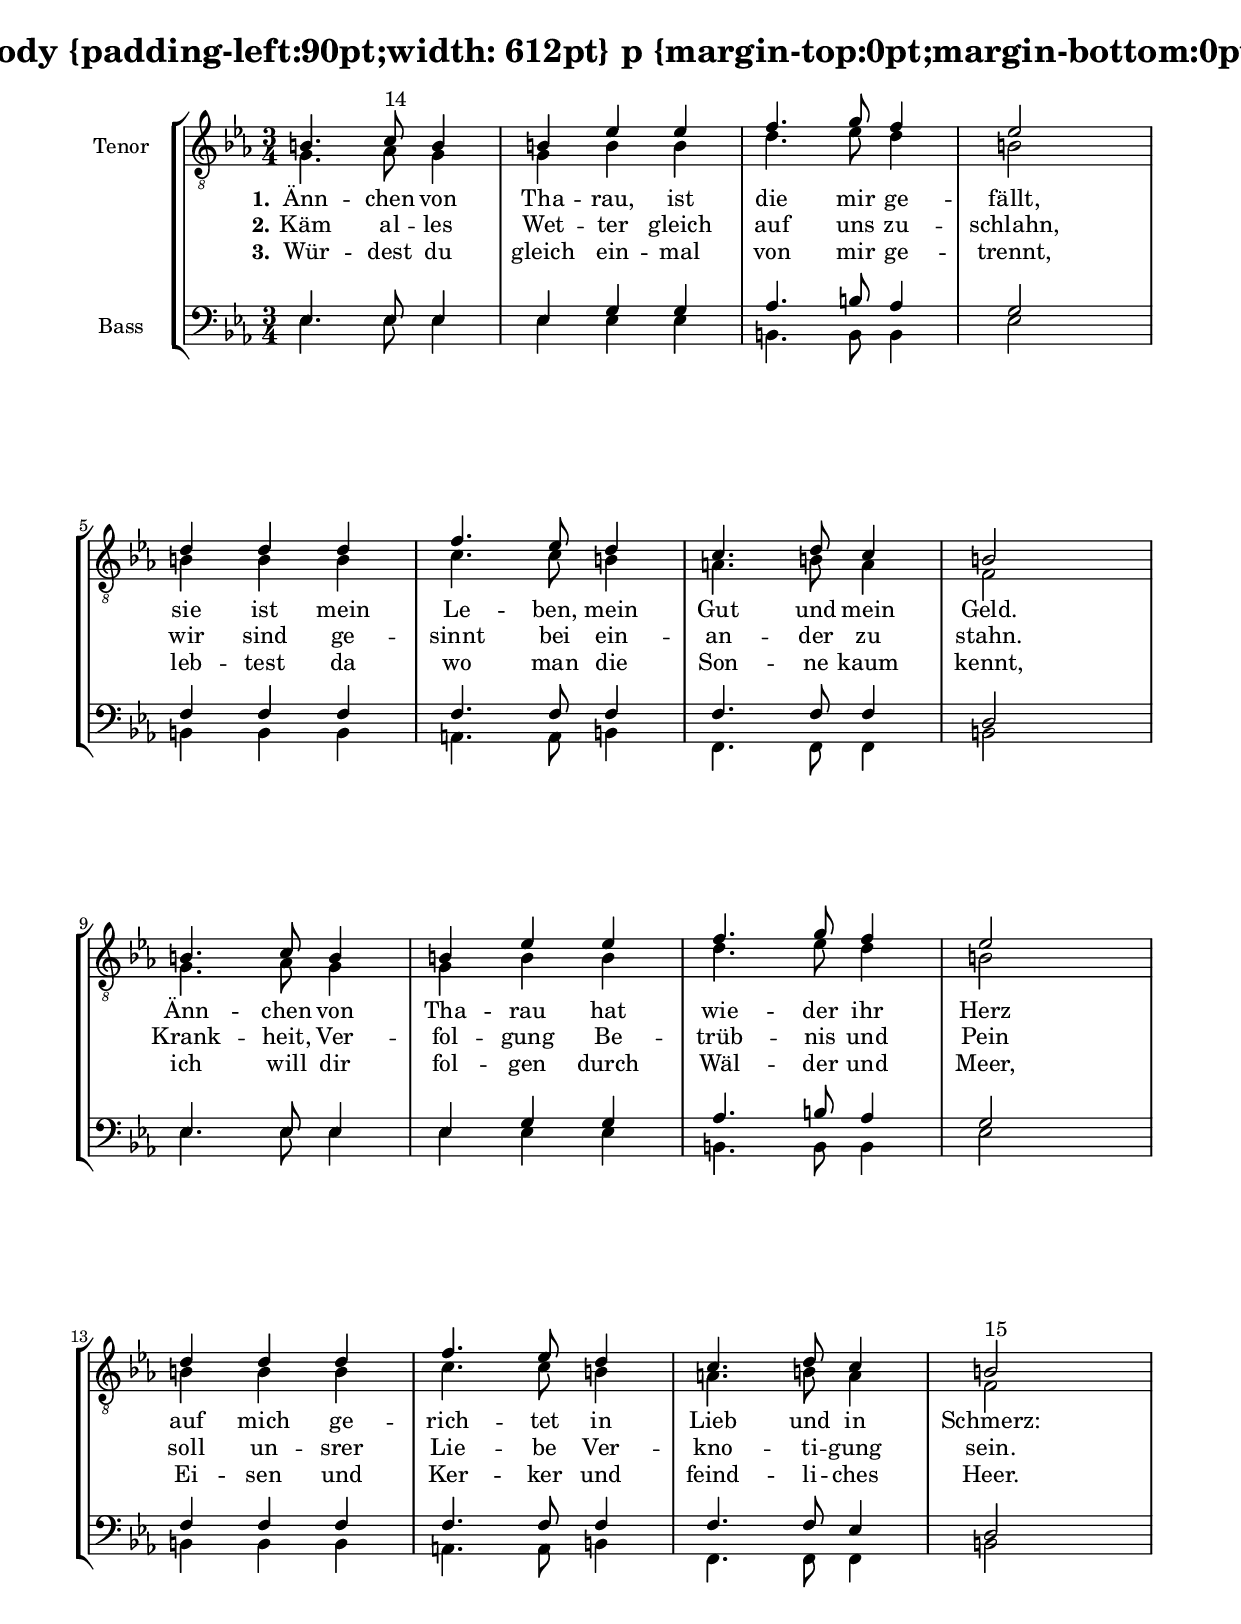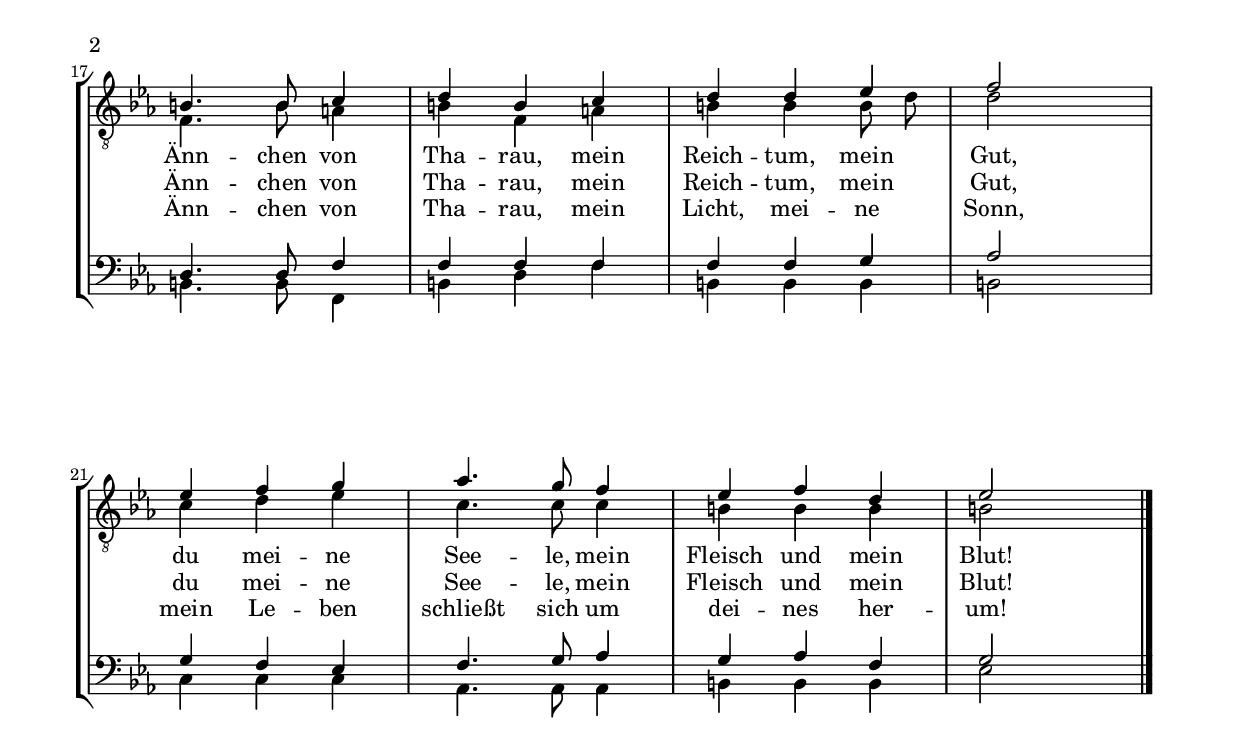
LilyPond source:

\version "2.24.3"
% automatically converted by musicxml2ly from Ännchen von Tharau (CIS Buch).musicxml
\pointAndClickOff

\header {
    encodingsoftware = "MuseScore 4.3.2"
    encodingdate = "2024-07-19"
    title = \markup \column {
        \line { "body {padding-left:90pt;width: 612pt} p {margin-top:0pt;margin-bottom:0pt}"}
        \line { ""} }
   
    }

#(set-global-staff-size 18.28571428571429)
\paper {
   
    paper-width = 21.01\cm
    paper-height = 29.69\cm
    top-margin = 1.5\cm
    bottom-margin = 1.5\cm
    left-margin = 1.5\cm
    right-margin = 1.5\cm
    indent = 1.6161538461538463\cm
    }
\layout {
    \context { \Score
        autoBeaming = ##f
        }
    }
PartPOneVoiceOne = \relative b {
    \clef "treble_8" \time 3/4 \key es \major |
 b4. c8 ^ "14" b4 |
 b4 es4 es4 |
 f4. g8 f4 |
 es2 s4 \break |
 d4 d4 d4 |
 f4. es8 d4 |
 c4. d8 c4 |
 b2 s4 \break |
 b4. c8 b4 |
 b4 es4 es4 |
 f4. g8 f4 |
 es2 s4 \break |
 d4 d4 d4 |
 f4. es8 d4 |
 c4. d8 c4 |
 b2 ^ "15" s4 \pageBreak |
 b4. b8 c4 |
 d4 b4 c4 |
 d4 d4 es4 |
 f2 s4 \break |
 es4 f4 g4 |
 as4. g8 f4 |
 es4 f4 d4 |
 es2 s4 | \bar "|."
    }

PartPOneVoiceOneLyricsOne = \lyricmode {\set ignoreMelismata = ##t Änn
    -- chen von Tha -- "rau," ist die mir ge -- "fällt," sie ist mein Le
    -- "ben," mein Gut und mein "Geld." Änn -- chen von Tha -- rau hat
    wie -- der ihr Herz auf mich ge -- rich -- tet in Lieb und in
    "Schmerz:" Änn -- chen von Tha -- "rau," mein Reich -- "tum," mein
    "Gut," du mei -- ne See -- "le," mein Fleisch und mein "Blut!"
    }

PartPOneVoiceOneLyricsTwo = \lyricmode {\set ignoreMelismata = ##t Käm
    al -- les Wet -- ter gleich auf uns zu -- "schlahn," wir sind ge --
    sinnt bei ein -- an -- der zu "stahn." Krank -- "heit," Ver -- fol
    -- gung Be -- trüb -- nis und Pein soll un -- srer Lie -- be Ver --
    kno -- ti -- gung "sein." Änn -- chen von Tha -- "rau," mein Reich
    -- "tum," mein "Gut," du mei -- ne See -- "le," mein Fleisch und
    mein "Blut!"
    }

PartPOneVoiceOneLyricsThree = \lyricmode {\set ignoreMelismata = ##t
    Wür -- dest du gleich ein -- mal von mir ge -- "trennt," leb -- test
    da wo man die Son -- ne kaum "kennt," ich will dir fol -- gen durch
    Wäl -- der und "Meer," Ei -- sen und Ker -- ker und feind -- li --
    ches "Heer." Änn -- chen von Tha -- "rau," mein "Licht," mei -- ne
    "Sonn," mein Le -- ben schließt sich um dei -- nes her -- "um!"
    }
 PartPOneVoiceTwo = \relative g { \clef "treble_8" \time 3/4 \key es \major |
 g4. as8 g4 |
 g4 b4 b4 |
 d4. es8 d4 |
 b2 s4 \break |
 b4 b4 b4 |
 c4. c8 b4 |
 a4. b8 a4 |
 f2 s4 \break |
 g4. as8 g4 |
 g4 b4 b4 |
 d4. es8 d4 |
 b2 s4 \break |
 b4 b4 b4 |
 c4. c8 b4 |
 a4. b8 a4 |
 f2 s4 \pageBreak |
 f4. b8 a4 |
 b4 f4 a4 |
 b4 b4 b8 d8 |
  d2 s4 \break |
 c4 d4 es4 |
 c4. c8 c4 |
 b4 b4 b4 |
 b2 s4 | \bar "|."
    }

PartPTwoVoiceOne = \relative es { \clef "bass" \time 3/4 \key es \major |
 es4. es8 es4 |
 es4 g4 g4 |
 as4. b8 as4 |
 g2 s4 \break |
 f4 f4 f4 |
 f4. f8 f4 |
 f4. f8 f4 |
 d2 s4 \break |
 es4. es8 es4 |
 es4 g4 g4 |
 as4. b8 as4 |
 g2 s4 \break |
 f4 f4 f4 |
 f4. f8 f4 |
 f4. f8 es4 |
 d2 s4 \pageBreak |
 d4. d8 f4 |
 f4 f4 f4 |
 f4 f4 g4 |
 as2 s4 \break |
 g4 f4 es4 |
 f4. g8 as4 |
 g4 as4 f4 |
 g2 s4 | \bar "|."
    }

PartPTwoVoiceTwo = \relative es { \clef "bass" \time 3/4 \key es \major |
 es4. es8 es4 |
 es4 es4 es4 |
 b4. b8 b4 |
 es2 s4 \break |
 b4 b4 b4 |
 a4. a8 b4 |
 f4. f8 f4 |
 b2 s4 \break |
 es4. es8 es4 |
 es4 es4 es4 |
 b4. b8 b4 |
 es2 s4 \break |
 b4 b4 b4 |
 a4. a8 b4 |
 f4. f8 f4 |
 b2 s4 \pageBreak |
 b4. b8 f4 |
 b4 d4 f4 |
 b,4 b4 b4 |
 b2 s4 \break |
 c4 c4 c4 |
 as4. as8 as4 |
 b4 b4 b4 |
 es2 s4 | \bar "|."
    }


% The score definition
\score {
    <<
       
        \new StaffGroup
        <<
            \new Staff
            <<
                \set Staff.instrumentName = "Tenor"
               
                \context Staff <<
                    \mergeDifferentlyDottedOn\mergeDifferentlyHeadedOn
                    \context Voice = "PartPOneVoiceOne" { \voiceOne \PartPOneVoiceOne }
                    \new Lyrics \lyricsto "PartPOneVoiceOne" { \set stanza = "1." \PartPOneVoiceOneLyricsOne }
                    \new Lyrics \lyricsto "PartPOneVoiceOne" { \set stanza = "2." \PartPOneVoiceOneLyricsTwo }
                    \new Lyrics \lyricsto "PartPOneVoiceOne" { \set stanza = "3." \PartPOneVoiceOneLyricsThree }
                    \context Voice = "PartPOneVoiceTwo" { \voiceTwo \PartPOneVoiceTwo }
                    >>
                >>
            \new Staff
            <<
                \set Staff.instrumentName = "Bass"
               
                \context Staff <<
                    \mergeDifferentlyDottedOn\mergeDifferentlyHeadedOn
                    \context Voice = "PartPTwoVoiceOne" { \voiceOne \PartPTwoVoiceOne }
                    \context Voice = "PartPTwoVoiceTwo" { \voiceTwo \PartPTwoVoiceTwo }
                    >>
                >>
           
            >>
       
        >>
    \layout {}
    % To create MIDI output, uncomment the following line:
    % \midi {\tempo 4 = 100 }
    }

